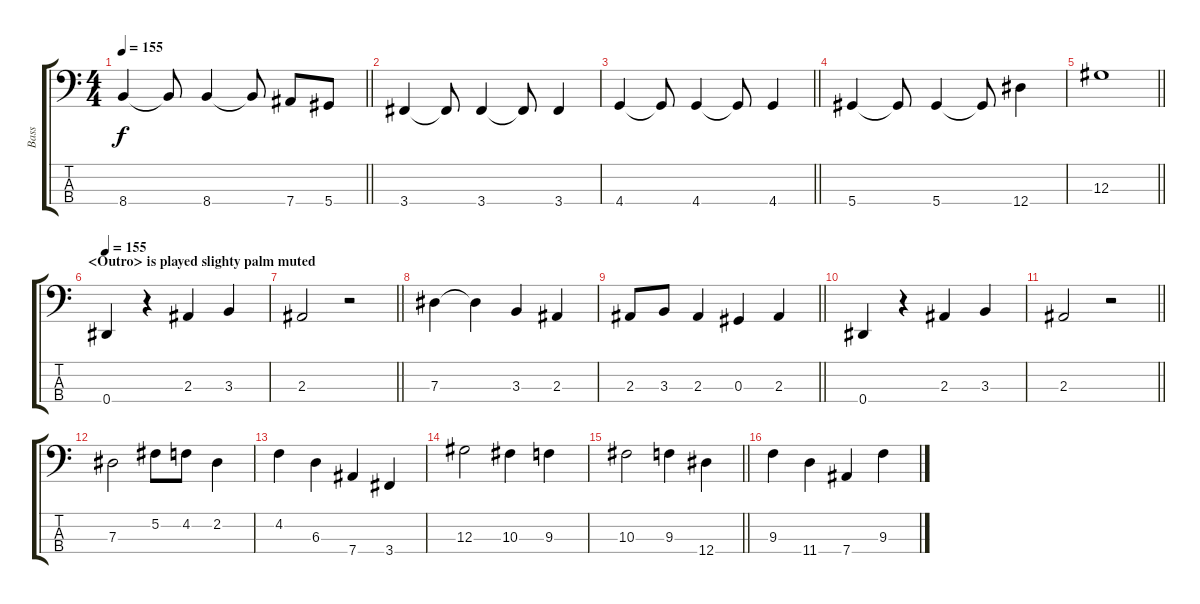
\track ("Bass" "Bass") {instrument electricbassfinger}
\staff {score tabs}
\tuning (Gb2 Db2 Ab1 Eb1) {hide}
\ts (4 4)
\tempo 155
\clef f4
\barLineRight lightlight
\ks c
8.4.4{dy f} 8.4{t}.8 8.4.4 8.4{t}.8 7.4.8 5.4.8 |
3.4.4 3.4{t}.8 3.4.4 3.4{t}.8 3.4.4 |
\barLineRight lightlight
4.4.4 4.4{t}.8 4.4.4 4.4{t}.8 4.4.4 |
5.4.4 5.4{t}.8 5.4.4 5.4{t}.8 12.4.4 |
\barLineRight lightlight
12.3.1 |
\section ("" "<Outro> is played slighty palm muted")
\tempo 155
0.4.4 r.4 2.3.4 3.3.4 |
\barLineRight lightlight
2.3.2 r.2 |
7.3.4 7.3{t}.4 3.3.4 2.3.4 |
\barLineRight lightlight
2.3.8 3.3.8 2.3.4 0.3.4 2.3.4 |
0.4.4 r.4 2.3.4 3.3.4 |
\barLineRight lightlight
2.3.2 r.2 |
7.3.2 5.2.8 4.2.8 2.2.4 |
4.2.4 6.3.4 7.4.4 3.4.4 |
12.3.2 10.3.4 9.3.4 |
\barLineRight lightlight
10.3.2 9.3.4 12.4.4 |
9.3.4 11.4.4 7.4.4 9.3.4
